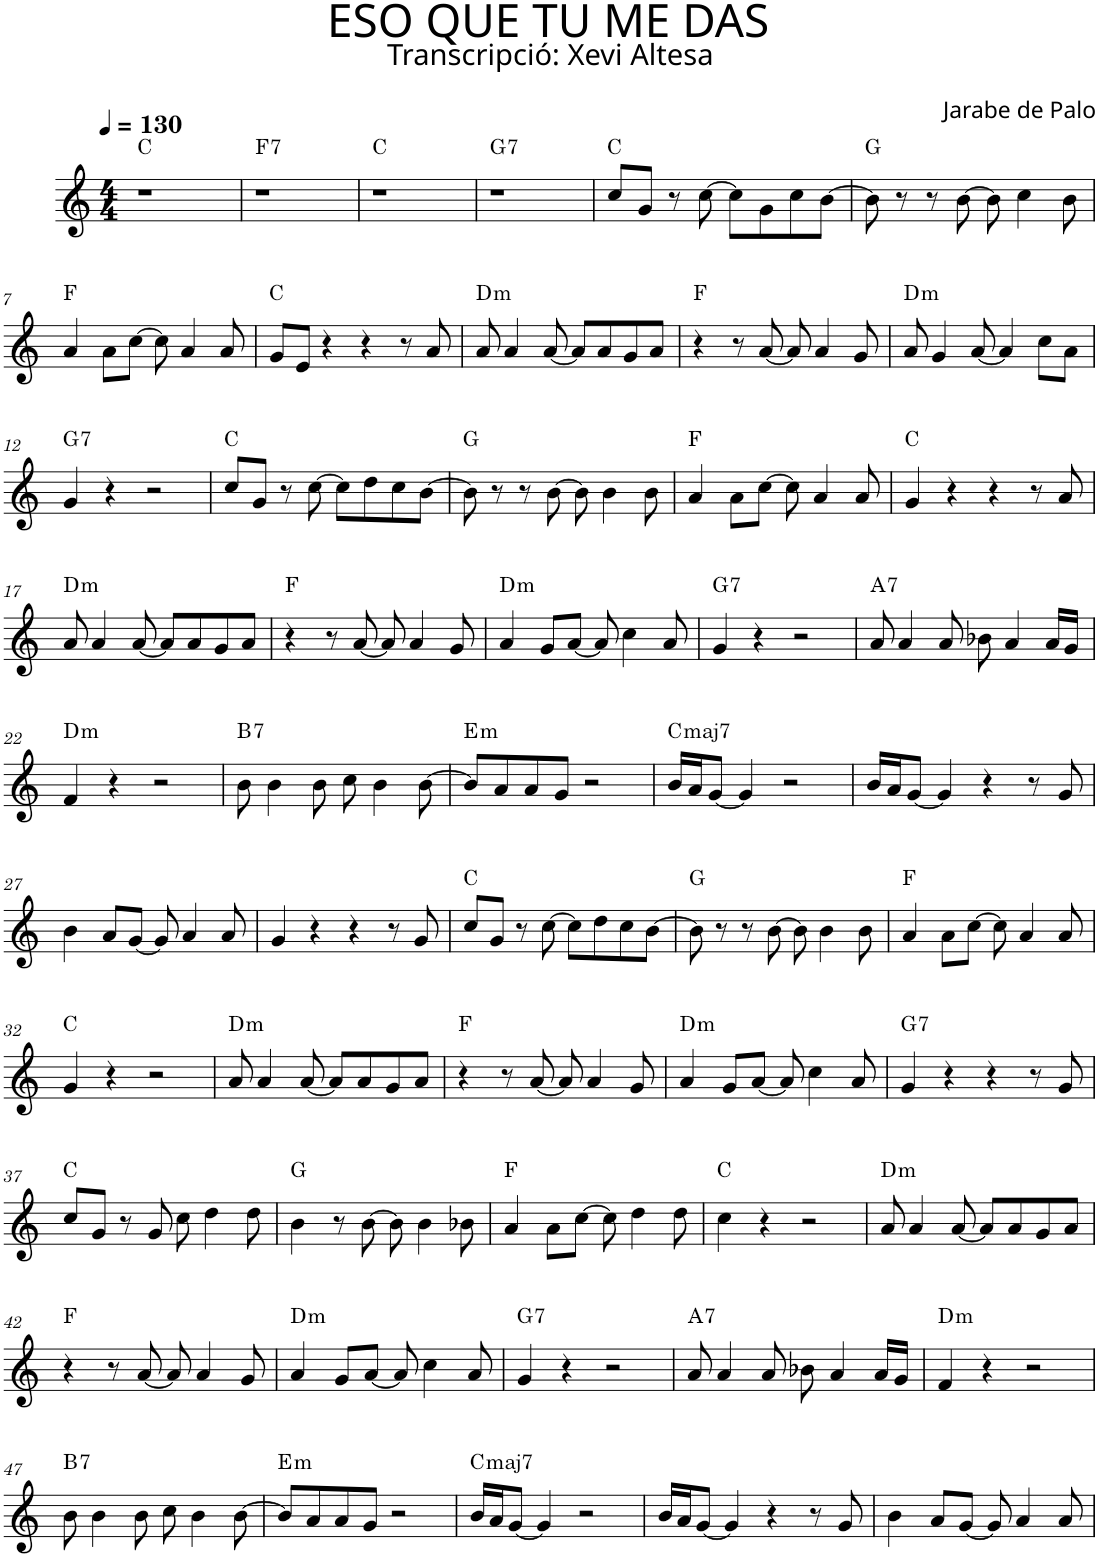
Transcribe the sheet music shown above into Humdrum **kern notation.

**kern	**harte
*part1	*part1
*staff1	*
*I"P1	*
*clefG2	*
*k[]	*
*M4/4	*
*MM130	*
=1	=1
1r	C:maj
=2	=2
!	!LO:H:kt=7
1r	F:7
=3	=3
1r	C:maj
=4	=4
!	!LO:H:kt=7
1r	G:7
=5	=5
8cc/L	C:maj
8g/J	.
8r	.
[>8cc\	.
8cc\L]	.
8g\	.
8cc\	.
[>8b\J	.
=6	=6
8b\]	G:maj
8r	.
8r	.
[>8b\	.
8b\]	.
4cc\	.
8b\	.
!!LO:LB:g=z
=7	=7
4a/	F:maj
8a\L	.
[>8cc\J	.
8cc\]	.
4a/	.
8a/	.
=8	=8
8g/L	C:maj
8e/J	.
4r	.
4r	.
8r	.
8a/	.
=9	=9
!	!LO:H:kt=m
8a/	D:min
4a/	.
[<8a/	.
8a/L]	.
8a/	.
8g/	.
8a/J	.
=10	=10
4r	F:maj
8r	.
[<8a/	.
8a/]	.
4a/	.
8g/	.
=11	=11
!	!LO:H:kt=m
8a/	D:min
4g/	.
[<8a/	.
4a/]	.
8cc\L	.
8a\J	.
!!LO:LB:g=z
=12	=12
!	!LO:H:kt=7
4g/	G:7
4r	.
2r	.
=13	=13
8cc/L	C:maj
8g/J	.
8r	.
[>8cc\	.
8cc\L]	.
8dd\	.
8cc\	.
[>8b\J	.
=14	=14
8b\]	G:maj
8r	.
8r	.
[>8b\	.
8b\]	.
4b\	.
8b\	.
=15	=15
4a/	F:maj
8a\L	.
[>8cc\J	.
8cc\]	.
4a/	.
8a/	.
=16	=16
4g/	C:maj
4r	.
4r	.
8r	.
8a/	.
!!LO:LB:g=z
=17	=17
!	!LO:H:kt=m
8a/	D:min
4a/	.
[<8a/	.
8a/L]	.
8a/	.
8g/	.
8a/J	.
=18	=18
4r	F:maj
8r	.
[<8a/	.
8a/]	.
4a/	.
8g/	.
=19	=19
!	!LO:H:kt=m
4a/	D:min
8g/L	.
[<8a/J	.
8a/]	.
4cc\	.
8a/	.
=20	=20
!	!LO:H:kt=7
4g/	G:7
4r	.
2r	.
=21	=21
!	!LO:H:kt=7
8a/	A:7
4a/	.
8a/	.
8b-X\	.
4a/	.
16a/LL	.
16g/JJ	.
!!LO:LB:g=z
=22	=22
!	!LO:H:kt=m
4f/	D:min
4r	.
2r	.
=23	=23
!	!LO:H:kt=7
8b\	B:7
4b\	.
8b\	.
8cc\	.
4b\	.
[>8b\	.
=24	=24
!	!LO:H:kt=m
8b/L]	E:min
8a/	.
8a/	.
8g/J	.
2r	.
=25	=25
!	!LO:H:kt=maj7
16b/LL	C:maj7
16a/J	.
[<8g/J	.
4g/]	.
2r	.
=26	=26
16b/LL	.
16a/J	.
[<8g/J	.
4g/]	.
4r	.
8r	.
8g/	.
!!LO:LB:g=z
=27	=27
4b\	.
8a/L	.
[<8g/J	.
8g/]	.
4a/	.
8a/	.
=28	=28
4g/	.
4r	.
4r	.
8r	.
8g/	.
=29	=29
8cc/L	C:maj
8g/J	.
8r	.
[>8cc\	.
8cc\L]	.
8dd\	.
8cc\	.
[>8b\J	.
=30	=30
8b\]	G:maj
8r	.
8r	.
[>8b\	.
8b\]	.
4b\	.
8b\	.
=31	=31
4a/	F:maj
8a\L	.
[>8cc\J	.
8cc\]	.
4a/	.
8a/	.
!!LO:LB:g=z
=32	=32
4g/	C:maj
4r	.
2r	.
=33	=33
!	!LO:H:kt=m
8a/	D:min
4a/	.
[<8a/	.
8a/L]	.
8a/	.
8g/	.
8a/J	.
=34	=34
4r	F:maj
8r	.
[<8a/	.
8a/]	.
4a/	.
8g/	.
=35	=35
!	!LO:H:kt=m
4a/	D:min
8g/L	.
[<8a/J	.
8a/]	.
4cc\	.
8a/	.
=36	=36
!	!LO:H:kt=7
4g/	G:7
4r	.
4r	.
8r	.
8g/	.
!!LO:LB:g=z
=37	=37
8cc/L	C:maj
8g/J	.
8r	.
8g/	.
8cc\	.
4dd\	.
8dd\	.
=38	=38
4b\	G:maj
8r	.
[>8b\	.
8b\]	.
4b\	.
8b-X\	.
=39	=39
4a/	F:maj
8a\L	.
[>8cc\J	.
8cc\]	.
4dd\	.
8dd\	.
=40	=40
4cc\	C:maj
4r	.
2r	.
=41	=41
!	!LO:H:kt=m
8a/	D:min
4a/	.
[<8a/	.
8a/L]	.
8a/	.
8g/	.
8a/J	.
!!LO:LB:g=z
=42	=42
4r	F:maj
8r	.
[<8a/	.
8a/]	.
4a/	.
8g/	.
=43	=43
!	!LO:H:kt=m
4a/	D:min
8g/L	.
[<8a/J	.
8a/]	.
4cc\	.
8a/	.
=44	=44
!	!LO:H:kt=7
4g/	G:7
4r	.
2r	.
=45	=45
!	!LO:H:kt=7
8a/	A:7
4a/	.
8a/	.
8b-X\	.
4a/	.
16a/LL	.
16g/JJ	.
=46	=46
!	!LO:H:kt=m
4f/	D:min
4r	.
2r	.
!!LO:LB:g=z
=47	=47
!	!LO:H:kt=7
8b\	B:7
4b\	.
8b\	.
8cc\	.
4b\	.
[>8b\	.
=48	=48
!	!LO:H:kt=m
8b/L]	E:min
8a/	.
8a/	.
8g/J	.
2r	.
=49	=49
!	!LO:H:kt=maj7
16b/LL	C:maj7
16a/J	.
[<8g/J	.
4g/]	.
2r	.
=50	=50
16b/LL	.
16a/J	.
[<8g/J	.
4g/]	.
4r	.
8r	.
8g/	.
=51	=51
4b\	.
8a/L	.
[<8g/J	.
8g/]	.
4a/	.
8a/	.
=	=
*-	*-
